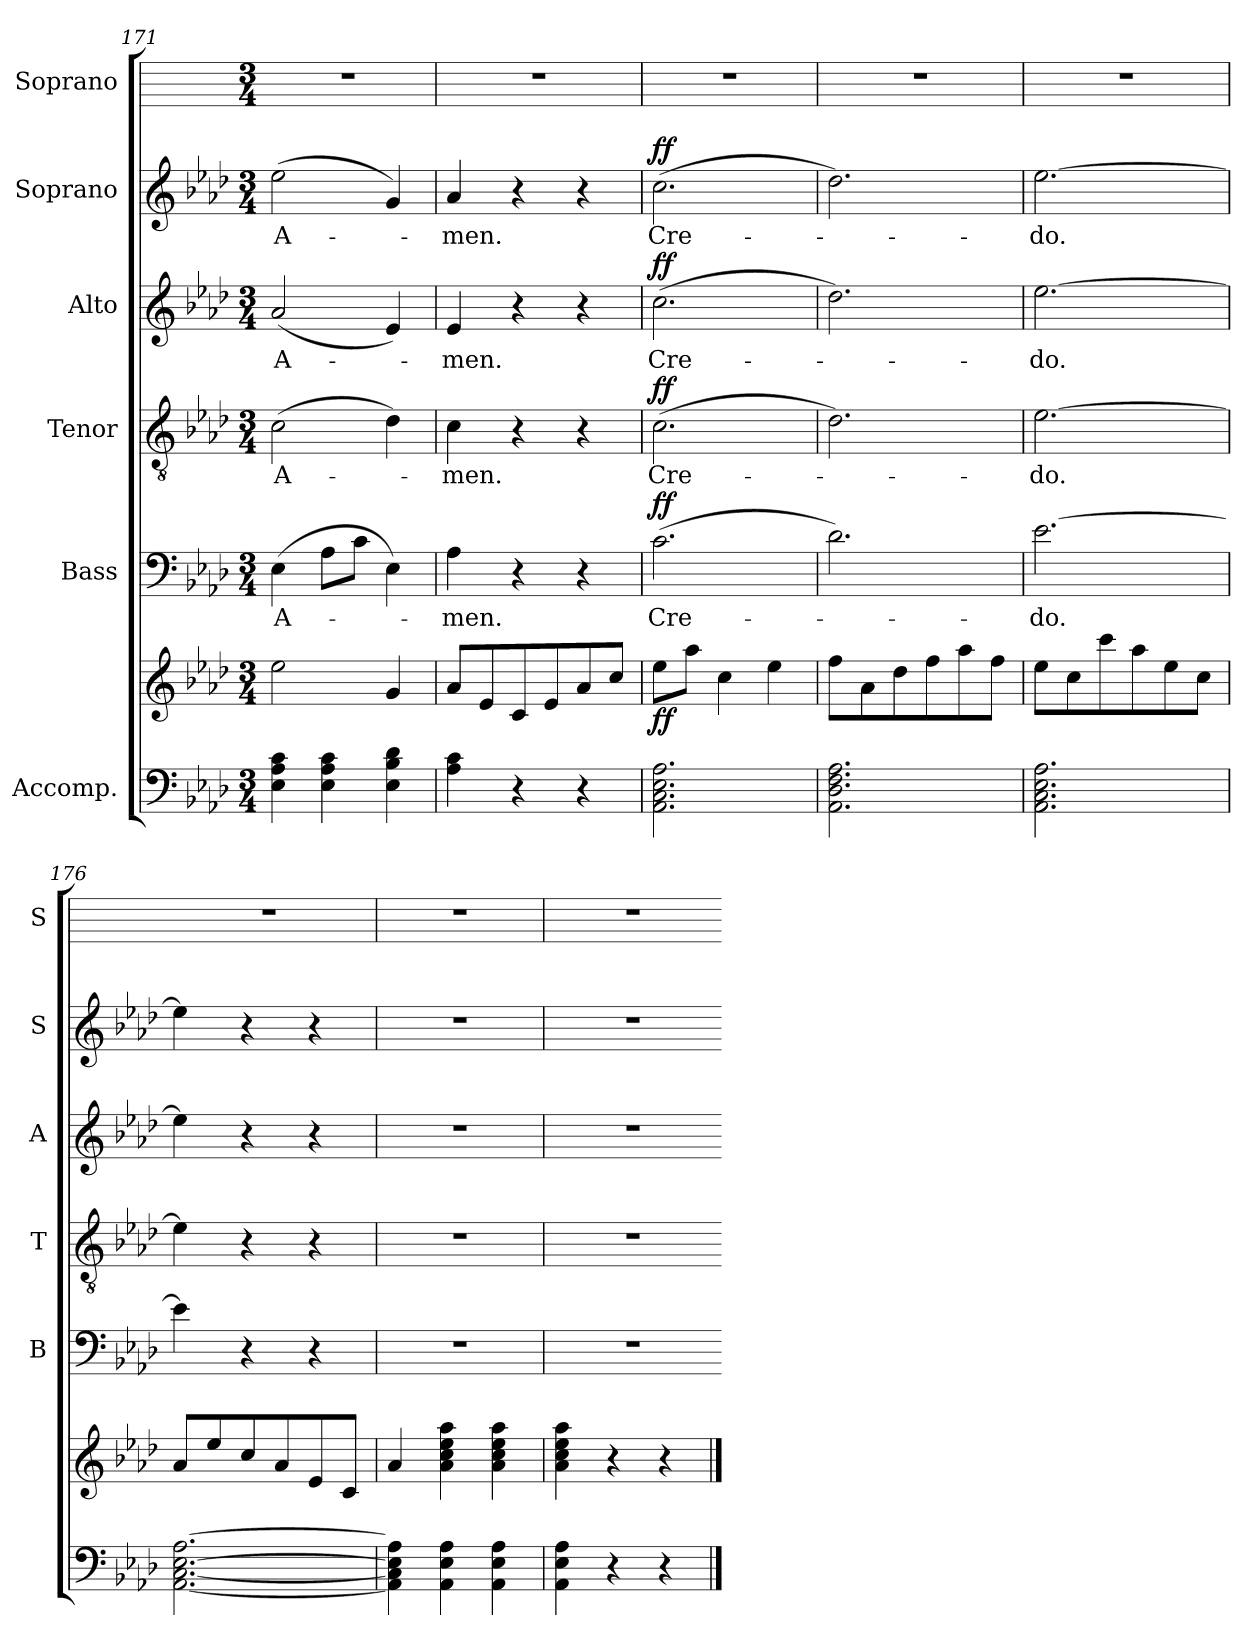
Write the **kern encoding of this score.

**kern	**kern	**dynam	**kern	**text	**dynam	**kern	**text	**dynam	**kern	**text	**dynam	**kern	**text	**dynam	**kern
*part6	*part6	*part6	*part5	*part5	*part5	*part4	*part4	*part4	*part3	*part3	*part3	*part2	*part2	*part2	*part1
*staff7	*staff6	*staff6/7	*staff5	*staff5	*staff5	*staff4	*staff4	*staff4	*staff3	*staff3	*staff3	*staff2	*staff2	*staff2	*staff1
*I"Accomp.	*	*	*I"Bass	*	*	*I"Tenor	*	*	*I"Alto	*	*	*I"Soprano	*	*	*I"Soprano
*	*	*	*I'B	*	*	*I'T	*	*	*I'A	*	*	*I'S	*	*	*I'S
!!LO:LB:g=z
*clefF4	*clefG2	*	*clefF4	*	*	*clefGv2	*	*	*clefG2	*	*	*clefG2	*	*	*
*k[b-e-a-d-]	*k[b-e-a-d-]	*	*k[b-e-a-d-]	*	*	*k[b-e-a-d-]	*	*	*k[b-e-a-d-]	*	*	*k[b-e-a-d-]	*	*	*
*A-:	*A-:	*	*A-:	*	*	*A-:	*	*	*A-:	*	*	*A-:	*	*	*
*M3/4	*M3/4	*	*M3/4	*	*	*M3/4	*	*	*M3/4	*	*	*M3/4	*	*	*M3/4
=171	=171	=171	=171	=171	=171	=171	=171	=171	=171	=171	=171	=171	=171	=171	=171
!	!	!	!	!LO:LY:b	!	!	!LO:LY:b	!	!	!LO:LY:b	!	!	!LO:LY:b	!	!
4E- 4A- 4c	2ee-	.	(>4E-	A-	.	(>2c	A-	.	(<2a-	A-	.	(<2ee-	A-	.	2.r
4E- 4A- 4c	.	.	8A-L	.	.	.	.	.	.	.	.	.	.	.	.
.	.	.	8cJ	.	.	.	.	.	.	.	.	.	.	.	.
4E- 4B- 4d-	4g	.	4E-)	.	.	4d-)	.	.	4e-)	.	.	4g)	.	.	.
=172	=172	=172	=172	=172	=172	=172	=172	=172	=172	=172	=172	=172	=172	=172	=172
!	!	!	!	!LO:LY:b	!	!	!LO:LY:b	!	!	!LO:LY:b	!	!	!LO:LY:b	!	!
4A- 4c	8a-L	.	4A-	men.	.	4c	men.	.	4e-	men.	.	4a-	men.	.	2.r
.	8e-	.	.	.	.	.	.	.	.	.	.	.	.	.	.
4r	8c	.	4r	.	.	4r	.	.	4r	.	.	4r	.	.	.
.	8e-	.	.	.	.	.	.	.	.	.	.	.	.	.	.
4r	8a-	.	4r	.	.	4r	.	.	4r	.	.	4r	.	.	.
.	8ccJ	.	.	.	.	.	.	.	.	.	.	.	.	.	.
=173	=173	=173	=173	=173	=173	=173	=173	=173	=173	=173	=173	=173	=173	=173	=173
!	!	!LO:DY:b	!	!LO:LY:b	!LO:DY:b	!	!LO:LY:b	!LO:DY:b	!	!LO:LY:b	!LO:DY:b	!	!LO:LY:b	!LO:DY:b	!
2.AA- 2.C 2.E- 2.A-	8ee-L	ff	(>2.c	Cre-	ff	(>2.c	Cre-	ff	(>2.cc	Cre-	ff	(>2.cc	Cre-	ff	2.r
.	8aa-J	.	.	.	.	.	.	.	.	.	.	.	.	.	.
.	4cc	.	.	.	.	.	.	.	.	.	.	.	.	.	.
.	4ee-	.	.	.	.	.	.	.	.	.	.	.	.	.	.
=174	=174	=174	=174	=174	=174	=174	=174	=174	=174	=174	=174	=174	=174	=174	=174
2.AA- 2.D- 2.F 2.A-	8ffL	.	2.d-)	.	.	2.d-)	.	.	2.dd-)	.	.	2.dd-)	.	.	2.r
.	8a-	.	.	.	.	.	.	.	.	.	.	.	.	.	.
.	8dd-	.	.	.	.	.	.	.	.	.	.	.	.	.	.
.	8ff	.	.	.	.	.	.	.	.	.	.	.	.	.	.
.	8aa-	.	.	.	.	.	.	.	.	.	.	.	.	.	.
.	8ffJ	.	.	.	.	.	.	.	.	.	.	.	.	.	.
=175	=175	=175	=175	=175	=175	=175	=175	=175	=175	=175	=175	=175	=175	=175	=175
!	!	!	!	!LO:LY:b	!	!	!LO:LY:b	!	!	!LO:LY:b	!	!	!LO:LY:b	!	!
2.AA- 2.C 2.E- 2.A-	8ee-L	.	[2.e-	do.	.	[2.e-	do.	.	[2.ee-	do.	.	[2.ee-	do.	.	2.r
.	8cc	.	.	.	.	.	.	.	.	.	.	.	.	.	.
.	8ccc	.	.	.	.	.	.	.	.	.	.	.	.	.	.
.	8aa-	.	.	.	.	.	.	.	.	.	.	.	.	.	.
.	8ee-	.	.	.	.	.	.	.	.	.	.	.	.	.	.
.	8ccJ	.	.	.	.	.	.	.	.	.	.	.	.	.	.
=176	=176	=176	=176	=176	=176	=176	=176	=176	=176	=176	=176	=176	=176	=176	=176
[2.AA- [2.C [2.E- [2.A-	8a-L	.	4e-]	.	.	4e-]	.	.	4ee-]	.	.	4ee-]	.	.	2.r
.	8ee-	.	.	.	.	.	.	.	.	.	.	.	.	.	.
.	8cc	.	4r	.	.	4r	.	.	4r	.	.	4r	.	.	.
.	8a-	.	.	.	.	.	.	.	.	.	.	.	.	.	.
.	8e-	.	4r	.	.	4r	.	.	4r	.	.	4r	.	.	.
.	8cJ	.	.	.	.	.	.	.	.	.	.	.	.	.	.
=177	=177	=177	=177	=177	=177	=177	=177	=177	=177	=177	=177	=177	=177	=177	=177
!	!	!	!LO:N:vis=1	!	!	!LO:N:vis=1	!	!	!LO:N:vis=1	!	!	!LO:N:vis=1	!	!	!
4AA-] 4C] 4E-] 4A-]	4a-	.	2.r	.	.	2.r	.	.	2.r	.	.	2.r	.	.	2.r
4AA- 4E- 4A-	4a- 4cc 4ee- 4aa-	.	.	.	.	.	.	.	.	.	.	.	.	.	.
4AA- 4E- 4A-	4a- 4cc 4ee- 4aa-	.	.	.	.	.	.	.	.	.	.	.	.	.	.
=178	=178	=178	=178	=178	=178	=178	=178	=178	=178	=178	=178	=178	=178	=178	=178
!	!	!	!LO:N:vis=1	!	!	!LO:N:vis=1	!	!	!LO:N:vis=1	!	!	!LO:N:vis=1	!	!	!
4AA- 4E- 4A-	4a- 4cc 4ee- 4aa-	.	2.r	.	.	2.r	.	.	2.r	.	.	2.r	.	.	2.r
4r	4r	.	.	.	.	.	.	.	.	.	.	.	.	.	.
4r	4r	.	.	.	.	.	.	.	.	.	.	.	.	.	.
==	==	=	==	=	=	==	=	=	==	=	=	==	=	=	=
*-	*-	*-	*-	*-	*-	*-	*-	*-	*-	*-	*-	*-	*-	*-	*-
